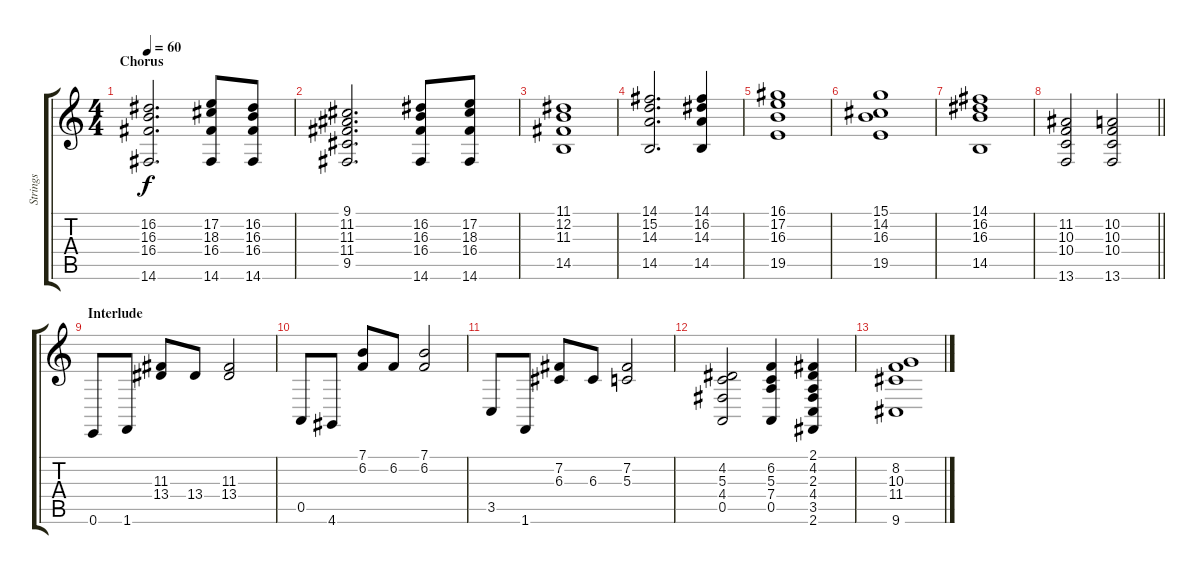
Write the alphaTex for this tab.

\track ("Strings" "Strings") {instrument synthstrings1}
\staff {score tabs}
\tuning (E4 B3 G3 D3 A2 E2) {hide}
\ts (4 4)
\section ("" "Chorus")
\tempo 60
\clef g2
\ks c
(16.2 16.3 16.4 14.6).2{d dy f} (17.2 18.3 16.4 14.6).8 (16.2 16.3 16.4 14.6).8 |
(9.1 11.2 11.3 11.4 9.5).2{d} (16.2 16.3 16.4 14.6).8 (17.2 18.3 16.4 14.6).8 |
(11.1 12.2 11.3 14.5).1 |
(14.1 15.2 14.3 14.5).2{d} (14.1 16.2 14.3 14.5).4 |
(16.1 17.2 16.3 19.5).1 |
(15.1 14.2 16.3 19.5).1 |
(14.1 16.2 16.3 14.5).1 |
\barLineRight lightlight
(11.2 10.3 10.4 13.6).2 (10.2 10.3 10.4 13.6).2{volume 0} |
\section ("" "Interlude")
0.6.8{volume 16 instrument pizzicatostrings} 1.6.8 (11.3 13.4).8 13.4.8 (11.3 13.4).2 |
0.5.8 4.6.8 (7.1 6.2).8 6.2.8 (7.1 6.2).2 |
3.5.8 1.6.8 (7.2 6.3).8 6.3.8 (7.2 5.3).2 |
(4.2 5.3 4.4 0.5).2{instrument synthstrings1} (6.2 5.3 7.4 0.5).4 (2.1 4.2 2.3 4.4 3.5 2.6).4 |
(8.2 10.3 11.4 9.6).1{volume 0}
